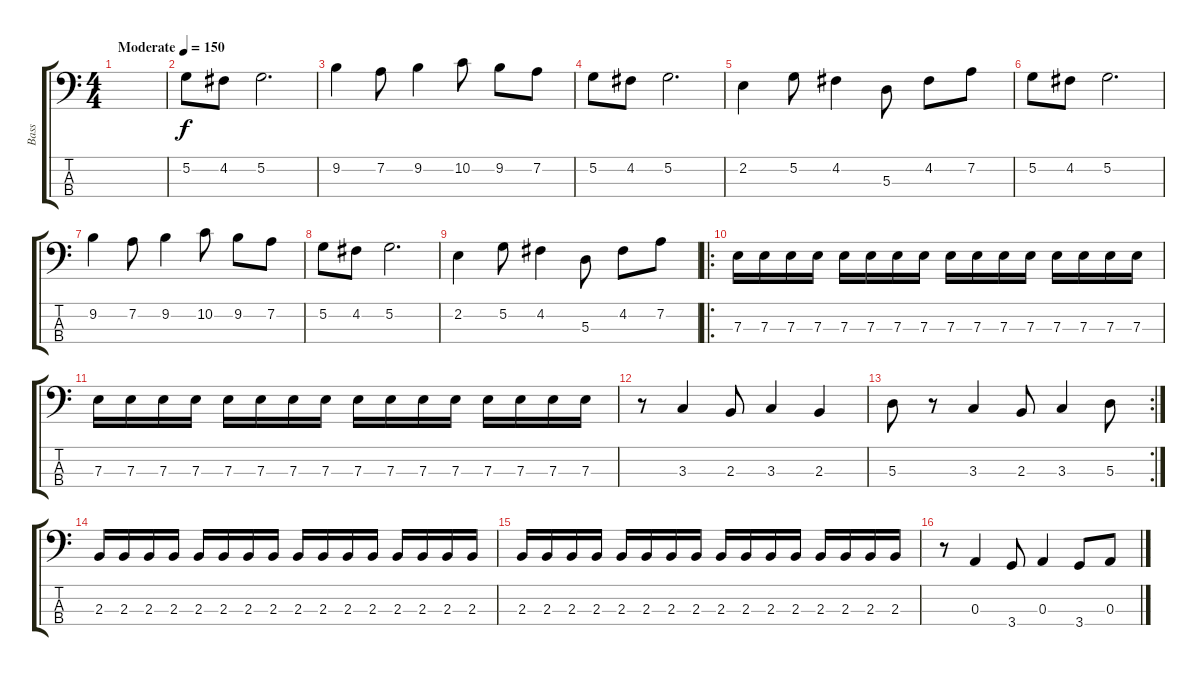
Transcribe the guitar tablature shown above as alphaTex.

\track ("Bass" "Bass") {instrument electricbasspick}
\staff {score tabs}
\tuning (G2 D2 A1 E1) {hide}
\ts (4 4)
\tempo (150 "Moderate")
\clef f4
\ks c
|
5.2.8 4.2.8 5.2.2{d} |
9.2.4 7.2.8 9.2.4 10.2.8 9.2.8 7.2.8 |
5.2.8 4.2.8 5.2.2{d} |
2.2.4 5.2.8 4.2.4 5.3.8 4.2.8 7.2.8 |
5.2.8 4.2.8 5.2.2{d} |
9.2.4 7.2.8 9.2.4 10.2.8 9.2.8 7.2.8 |
5.2.8 4.2.8 5.2.2{d} |
2.2.4 5.2.8 4.2.4 5.3.8 4.2.8 7.2.8 |
\ro
7.3.16 7.3.16 7.3.16 7.3.16 7.3.16 7.3.16 7.3.16 7.3.16 7.3.16 7.3.16 7.3.16 7.3.16 7.3.16 7.3.16 7.3.16 7.3.16 |
7.3.16 7.3.16 7.3.16 7.3.16 7.3.16 7.3.16 7.3.16 7.3.16 7.3.16 7.3.16 7.3.16 7.3.16 7.3.16 7.3.16 7.3.16 7.3.16 |
r.8 3.3.4 2.3.8 3.3.4 2.3.4 |
\rc 2
5.3.8 r.8 3.3.4 2.3.8 3.3.4 5.3.8 |
2.3.16 2.3.16 2.3.16 2.3.16 2.3.16 2.3.16 2.3.16 2.3.16 2.3.16 2.3.16 2.3.16 2.3.16 2.3.16 2.3.16 2.3.16 2.3.16 |
2.3.16 2.3.16 2.3.16 2.3.16 2.3.16 2.3.16 2.3.16 2.3.16 2.3.16 2.3.16 2.3.16 2.3.16 2.3.16 2.3.16 2.3.16 2.3.16 |
r.8 0.3.4 3.4.8 0.3.4 3.4.8 0.3.8
